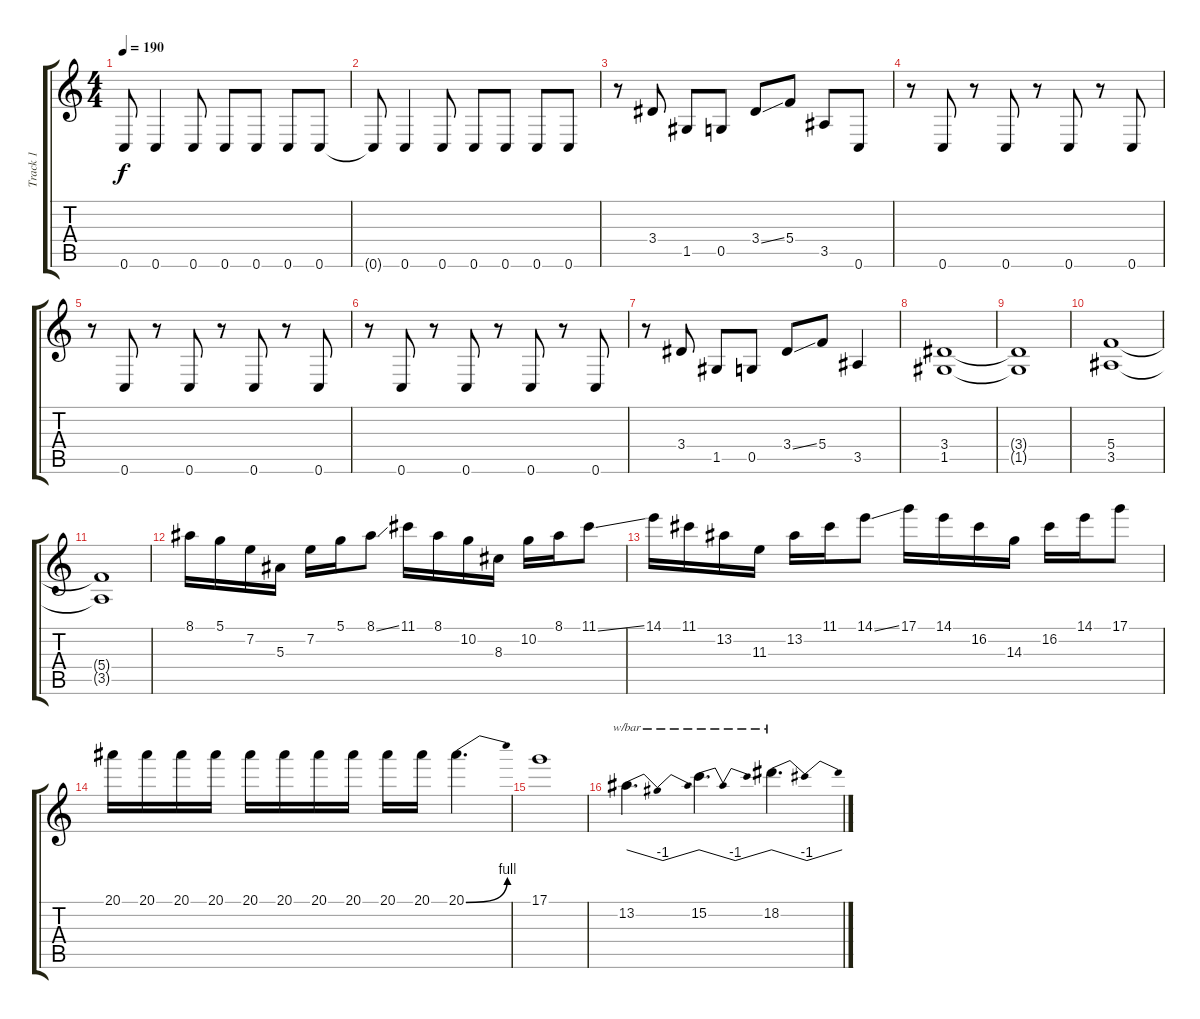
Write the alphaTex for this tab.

\track ("Track 1" "Track 1") {instrument distortionguitar}
\staff {score tabs}
\tuning (D4 A3 F3 C3 G2 C2) {hide}
\ts (4 4)
\tempo 190
\clef g2
\ks c
0.6{t}.8{dy f} 0.6.4 0.6.8 0.6.8 0.6.8 0.6.8 0.6.8 |
0.6{t}.8 0.6.4 0.6.8 0.6.8 0.6.8 0.6.8 0.6.8 |
r.8 3.4.8 1.5.8 0.5.8 3.4{ss}.8 5.4.8 3.5.8 0.6.8 |
r.8 0.6.8 r.8 0.6.8 r.8 0.6.8 r.8 0.6.8 |
r.8 0.6.8 r.8 0.6.8 r.8 0.6.8 r.8 0.6.8 |
r.8 0.6.8 r.8 0.6.8 r.8 0.6.8 r.8 0.6.8 |
r.8 3.4.8 1.5.8 0.5.8 3.4{ss}.8 5.4.8 3.5.4 |
(3.4 1.5).1 |
(3.4{t} 1.5{t}).1 |
(5.4 3.5).1 |
(5.4{t} 3.5{t}).1 |
8.1.16 5.1.16 7.2.16 5.3.16 7.2.16 5.1.16 8.1{ss}.8 11.1.16 8.1.16 10.2.16 8.3.16 10.2.16 8.1.16 11.1{ss}.8 |
14.1.16 11.1.16 13.2.16 11.3.16 13.2.16 11.1.16 14.1{ss}.8 17.1.16 14.1.16 16.2.16 14.3.16 16.2.16 14.1.16 17.1.8 |
20.1.16 20.1.16 20.1.16 20.1.16 20.1.16 20.1.16 20.1.16 20.1.16 20.1.16 20.1.16 20.1{be (bend 0 0 60 4)}.4{d} |
17.1.1 |
13.2.4{d tbe (dip default 0 0 30 -4 60 0)} 15.2.4{d tbe (dip default 0 0 30 -4 60 0)} 18.2.4{d tbe (dip default 0 0 30 -4 60 0)}
